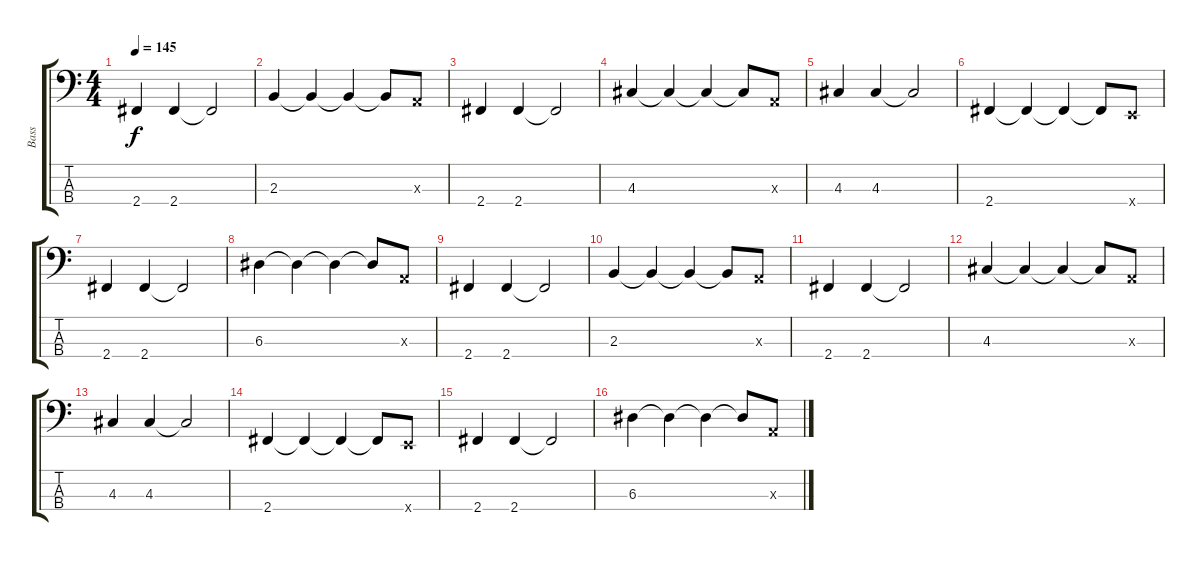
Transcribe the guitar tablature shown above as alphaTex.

\track ("Bass" "Bass") {instrument electricbasspick}
\staff {score tabs}
\tuning (G2 D2 A1 E1) {hide}
\ts (4 4)
\tempo 145
\clef f4
\ks c
2.4.4{dy f} 2.4.4 2.4{t}.2 |
2.3.4 2.3{t}.4 2.3{t}.4 2.3{t}.8 0.3{x}.8 |
2.4.4 2.4.4 2.4{t}.2 |
4.3.4 4.3{t}.4 4.3{t}.4 4.3{t}.8 0.3{x}.8 |
4.3.4 4.3.4 4.3{t}.2 |
2.4.4 2.4{t}.4 2.4{t}.4 2.4{t}.8 0.4{x}.8 |
2.4.4 2.4.4 2.4{t}.2 |
6.3.4 6.3{t}.4 6.3{t}.4 6.3{t}.8 0.3{x}.8 |
2.4.4 2.4.4 2.4{t}.2 |
2.3.4 2.3{t}.4 2.3{t}.4 2.3{t}.8 0.3{x}.8 |
2.4.4 2.4.4 2.4{t}.2 |
4.3.4 4.3{t}.4 4.3{t}.4 4.3{t}.8 0.3{x}.8 |
4.3.4 4.3.4 4.3{t}.2 |
2.4.4 2.4{t}.4 2.4{t}.4 2.4{t}.8 0.4{x}.8 |
2.4.4 2.4.4 2.4{t}.2 |
6.3.4 6.3{t}.4 6.3{t}.4 6.3{t}.8 0.3{x}.8
